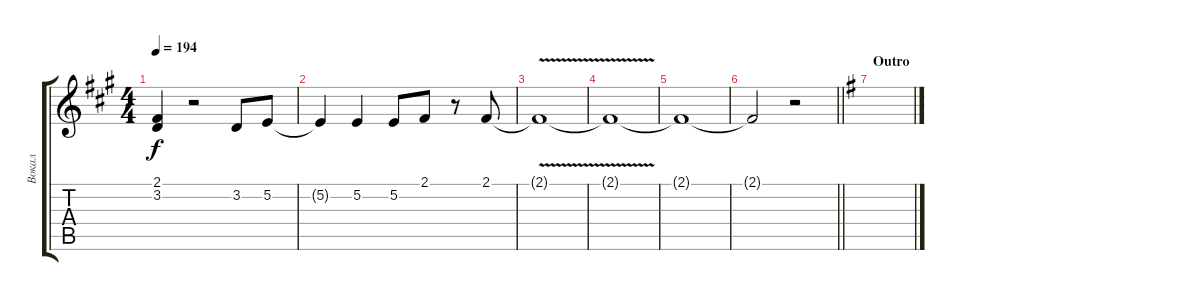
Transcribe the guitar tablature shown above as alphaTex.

\track ("Вокал" "Вокал") {instrument trumpet}
\staff {score tabs}
\tuning (E4 B3 G3 D3 A2 E2) {hide}
\ts (4 4)
\tempo 194
\clef g2
\ks f#minor
(2.1{t} 3.2{t}).4{dy f} r.2 3.2.8 5.2.8 |
5.2{t}.4 5.2.4 5.2.8 2.1.8 r.8 2.1.8 |
2.1{v t}.1 |
2.1{t}.1 |
2.1{t}.1 |
\barLineRight lightlight
2.1{t}.2 r.2 |
\section ("" "Outro")
\ks eminor
